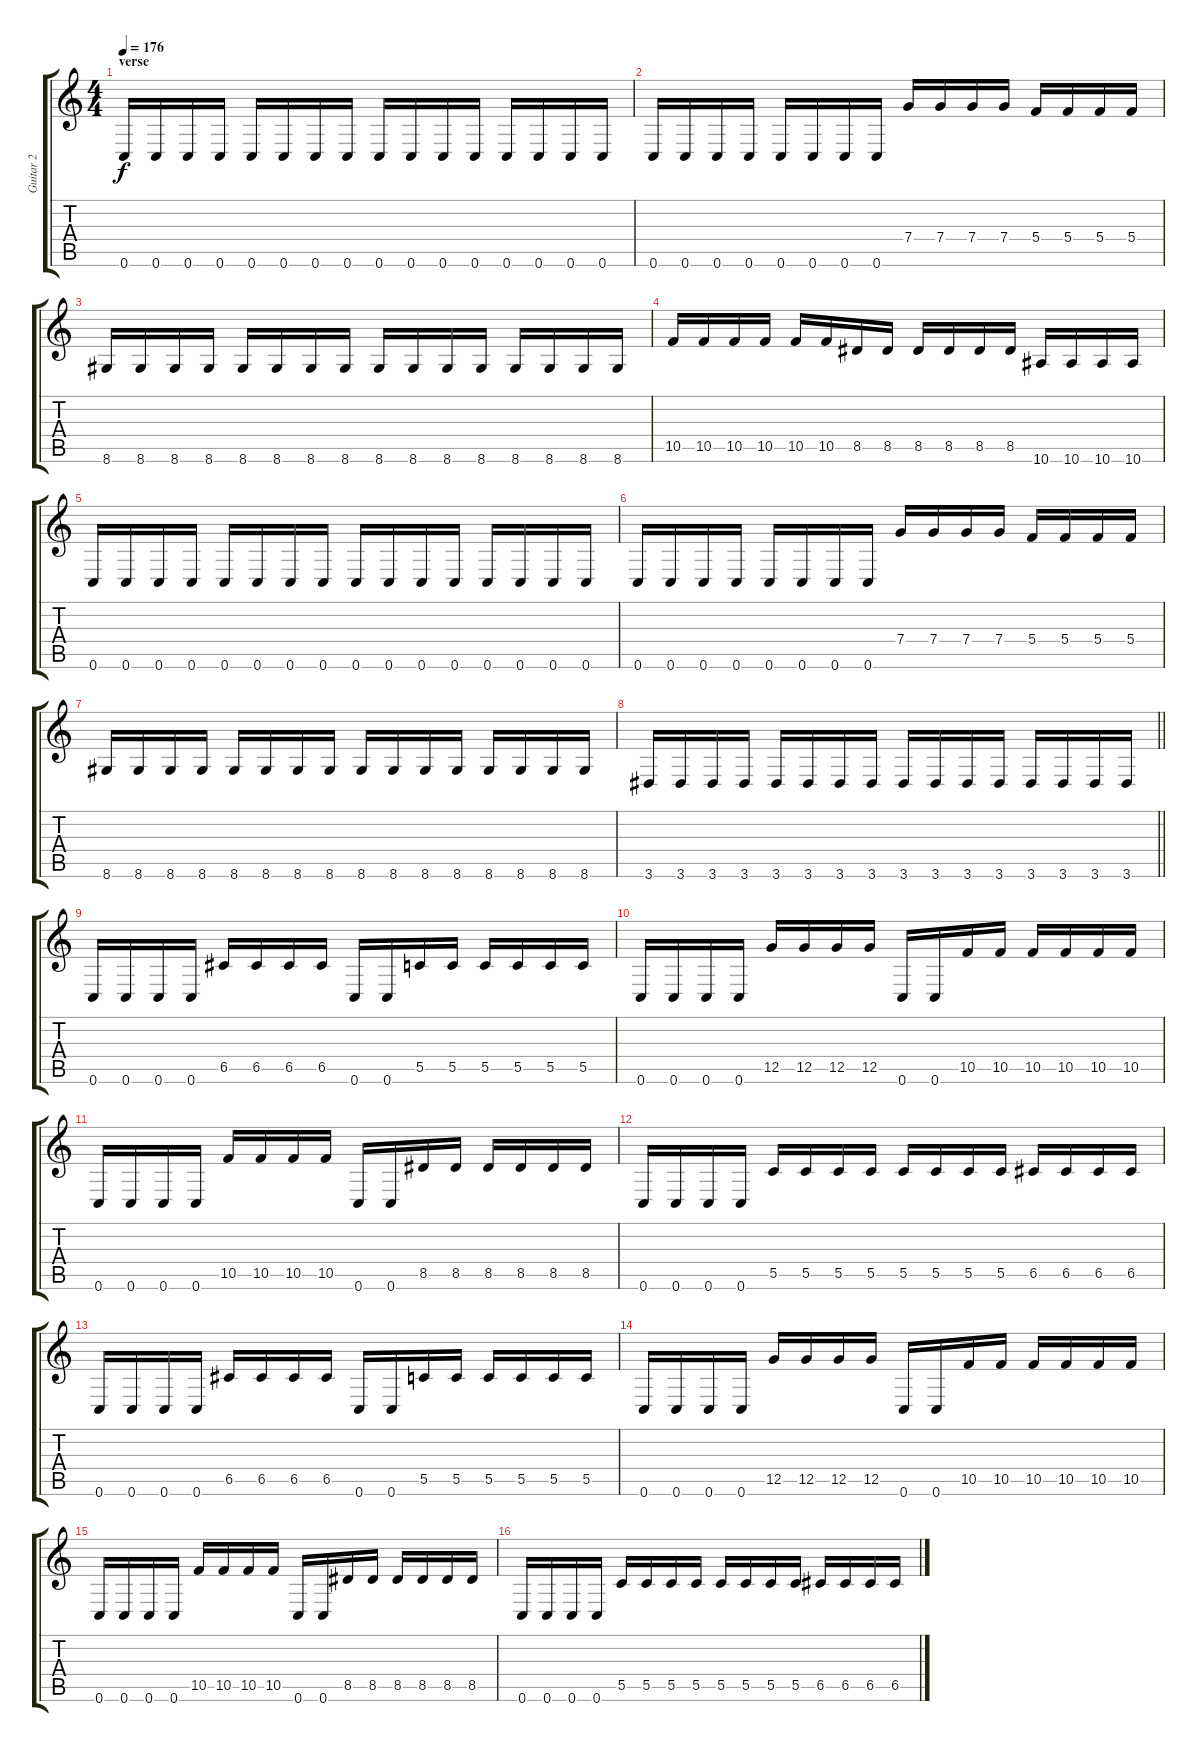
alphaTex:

\track ("Guitar 2" "Guitar 2") {instrument distortionguitar}
\staff {score tabs}
\tuning (D4 A3 F3 C3 G2 C2) {hide}
\ts (4 4)
\section ("" "verse")
\tempo 176
\clef g2
\ks c
0.6.16{dy f} 0.6.16 0.6.16 0.6.16 0.6.16 0.6.16 0.6.16 0.6.16 0.6.16 0.6.16 0.6.16 0.6.16 0.6.16 0.6.16 0.6.16 0.6.16 |
0.6.16 0.6.16 0.6.16 0.6.16 0.6.16 0.6.16 0.6.16 0.6.16 7.4.16 7.4.16 7.4.16 7.4.16 5.4.16 5.4.16 5.4.16 5.4.16 |
8.6.16 8.6.16 8.6.16 8.6.16 8.6.16 8.6.16 8.6.16 8.6.16 8.6.16 8.6.16 8.6.16 8.6.16 8.6.16 8.6.16 8.6.16 8.6.16 |
10.5.16 10.5.16 10.5.16 10.5.16 10.5.16 10.5.16 8.5.16 8.5.16 8.5.16 8.5.16 8.5.16 8.5.16 10.6.16 10.6.16 10.6.16 10.6.16 |
0.6.16 0.6.16 0.6.16 0.6.16 0.6.16 0.6.16 0.6.16 0.6.16 0.6.16 0.6.16 0.6.16 0.6.16 0.6.16 0.6.16 0.6.16 0.6.16 |
0.6.16 0.6.16 0.6.16 0.6.16 0.6.16 0.6.16 0.6.16 0.6.16 7.4.16 7.4.16 7.4.16 7.4.16 5.4.16 5.4.16 5.4.16 5.4.16 |
8.6.16 8.6.16 8.6.16 8.6.16 8.6.16 8.6.16 8.6.16 8.6.16 8.6.16 8.6.16 8.6.16 8.6.16 8.6.16 8.6.16 8.6.16 8.6.16 |
\barLineRight lightlight
3.6.16 3.6.16 3.6.16 3.6.16 3.6.16 3.6.16 3.6.16 3.6.16 3.6.16 3.6.16 3.6.16 3.6.16 3.6.16 3.6.16 3.6.16 3.6.16 |
0.6.16 0.6.16 0.6.16 0.6.16 6.5.16 6.5.16 6.5.16 6.5.16 0.6.16 0.6.16 5.5.16 5.5.16 5.5.16 5.5.16 5.5.16 5.5.16 |
0.6.16 0.6.16 0.6.16 0.6.16 12.5.16 12.5.16 12.5.16 12.5.16 0.6.16 0.6.16 10.5.16 10.5.16 10.5.16 10.5.16 10.5.16 10.5.16 |
0.6.16 0.6.16 0.6.16 0.6.16 10.5.16 10.5.16 10.5.16 10.5.16 0.6.16 0.6.16 8.5.16 8.5.16 8.5.16 8.5.16 8.5.16 8.5.16 |
0.6.16 0.6.16 0.6.16 0.6.16 5.5.16 5.5.16 5.5.16 5.5.16 5.5.16 5.5.16 5.5.16 5.5.16 6.5.16 6.5.16 6.5.16 6.5.16 |
0.6.16 0.6.16 0.6.16 0.6.16 6.5.16 6.5.16 6.5.16 6.5.16 0.6.16 0.6.16 5.5.16 5.5.16 5.5.16 5.5.16 5.5.16 5.5.16 |
0.6.16 0.6.16 0.6.16 0.6.16 12.5.16 12.5.16 12.5.16 12.5.16 0.6.16 0.6.16 10.5.16 10.5.16 10.5.16 10.5.16 10.5.16 10.5.16 |
0.6.16 0.6.16 0.6.16 0.6.16 10.5.16 10.5.16 10.5.16 10.5.16 0.6.16 0.6.16 8.5.16 8.5.16 8.5.16 8.5.16 8.5.16 8.5.16 |
0.6.16 0.6.16 0.6.16 0.6.16 5.5.16 5.5.16 5.5.16 5.5.16 5.5.16 5.5.16 5.5.16 5.5.16 6.5.16 6.5.16 6.5.16 6.5.16
